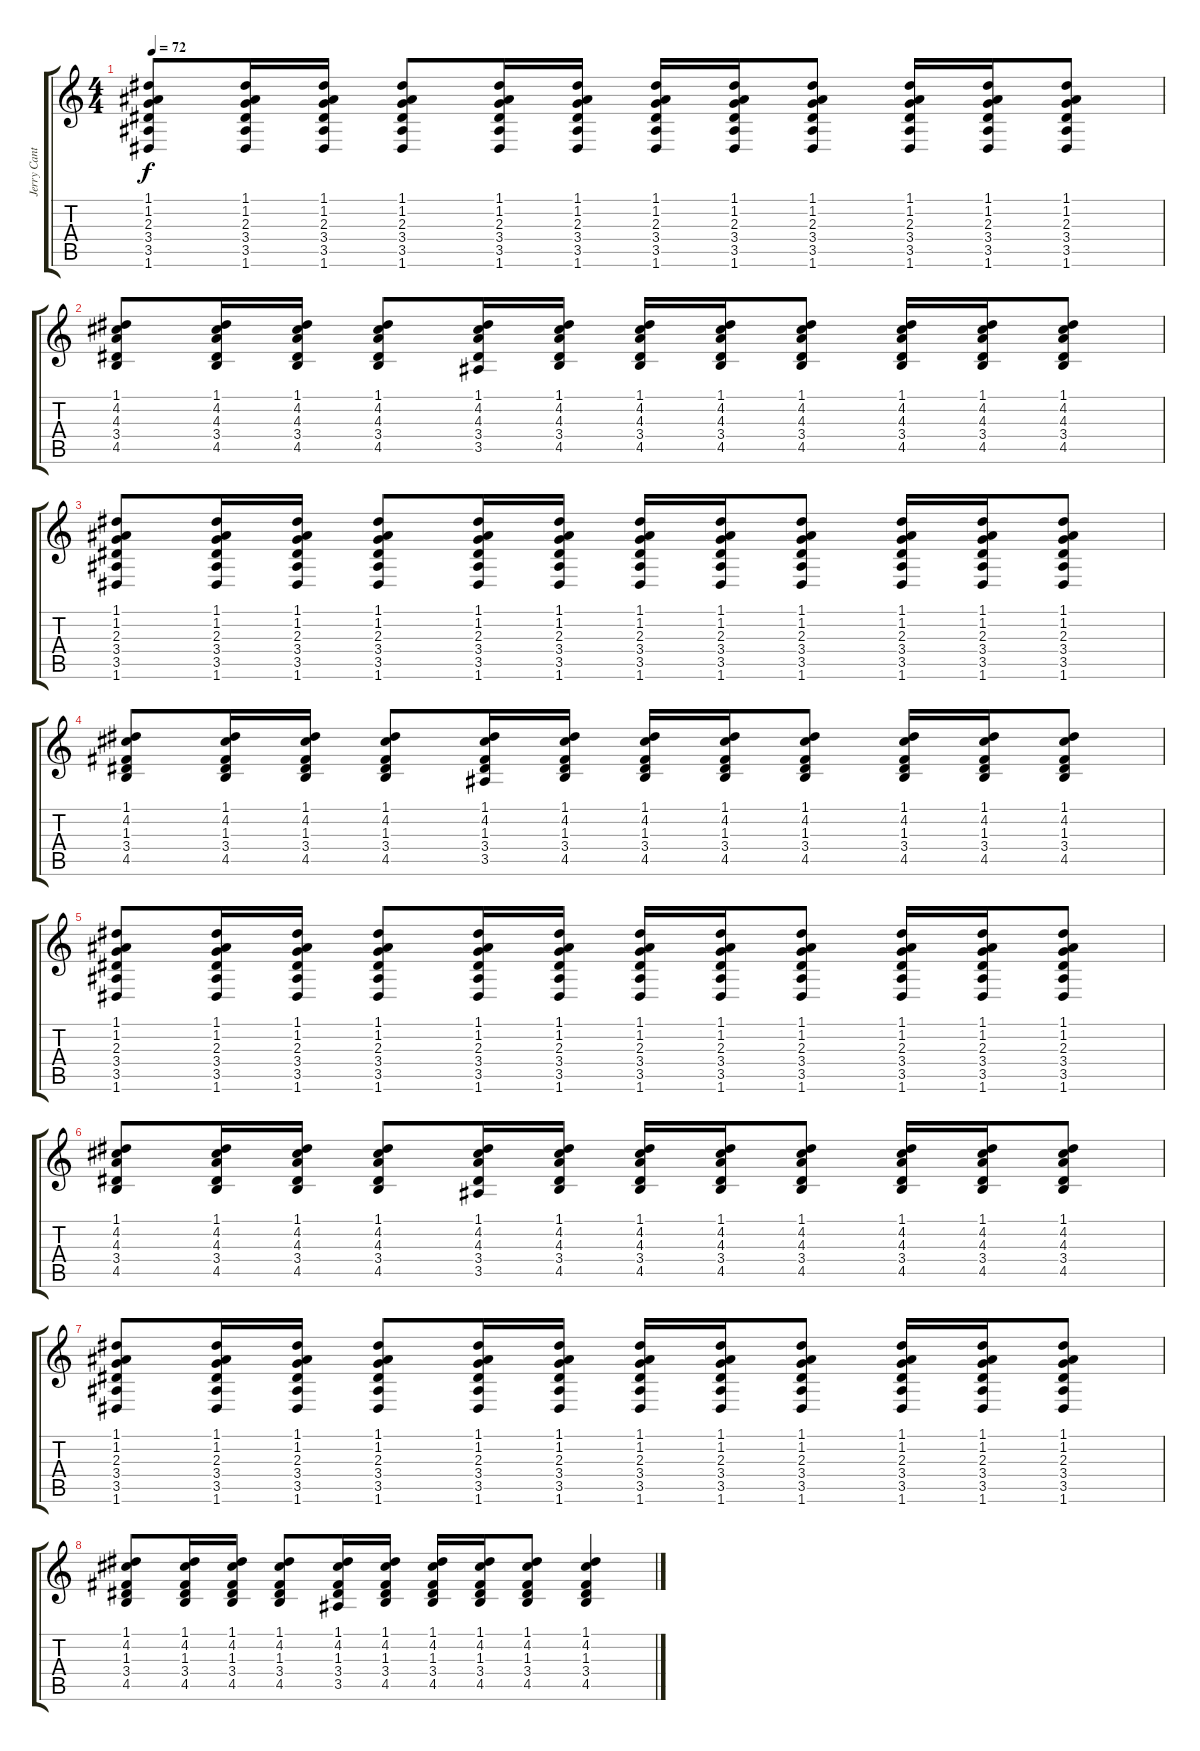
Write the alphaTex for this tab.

\track ("Jerry Cantrell - Guitar 3 - Acoustic" "Jerry Cant") {instrument acousticguitarnylon}
\staff {score tabs}
\tuning (D4 A3 F3 C3 G2 D2) {hide}
\ts (4 4)
\tempo 72
\clef g2
\ks c
(1.1 1.2 2.3 3.4 3.5 1.6).8{dy f} (1.1 1.2 2.3 3.4 3.5 1.6).16 (1.1 1.2 2.3 3.4 3.5 1.6).16 (1.1 1.2 2.3 3.4 3.5 1.6).8 (1.1 1.2 2.3 3.4 3.5 1.6).16 (1.1 1.2 2.3 3.4 3.5 1.6).16 (1.1 1.2 2.3 3.4 3.5 1.6).16 (1.1 1.2 2.3 3.4 3.5 1.6).16 (1.1 1.2 2.3 3.4 3.5 1.6).8 (1.1 1.2 2.3 3.4 3.5 1.6).16 (1.1 1.2 2.3 3.4 3.5 1.6).16 (1.1 1.2 2.3 3.4 3.5 1.6).8 |
(1.1 4.2 4.3 3.4 4.5).8 (1.1 4.2 4.3 3.4 4.5).16 (1.1 4.2 4.3 3.4 4.5).16 (1.1 4.2 4.3 3.4 4.5).8 (1.1 4.2 4.3 3.4 3.5).16 (1.1 4.2 4.3 3.4 4.5).16 (1.1 4.2 4.3 3.4 4.5).16 (1.1 4.2 4.3 3.4 4.5).16 (1.1 4.2 4.3 3.4 4.5).8 (1.1 4.2 4.3 3.4 4.5).16 (1.1 4.2 4.3 3.4 4.5).16 (1.1 4.2 4.3 3.4 4.5).8 |
(1.1 1.2 2.3 3.4 3.5 1.6).8 (1.1 1.2 2.3 3.4 3.5 1.6).16 (1.1 1.2 2.3 3.4 3.5 1.6).16 (1.1 1.2 2.3 3.4 3.5 1.6).8 (1.1 1.2 2.3 3.4 3.5 1.6).16 (1.1 1.2 2.3 3.4 3.5 1.6).16 (1.1 1.2 2.3 3.4 3.5 1.6).16 (1.1 1.2 2.3 3.4 3.5 1.6).16 (1.1 1.2 2.3 3.4 3.5 1.6).8 (1.1 1.2 2.3 3.4 3.5 1.6).16 (1.1 1.2 2.3 3.4 3.5 1.6).16 (1.1 1.2 2.3 3.4 3.5 1.6).8 |
(1.1 4.2 1.3 3.4 4.5).8 (1.1 4.2 1.3 3.4 4.5).16 (1.1 4.2 1.3 3.4 4.5).16 (1.1 4.2 1.3 3.4 4.5).8 (1.1 4.2 1.3 3.4 3.5).16 (1.1 4.2 1.3 3.4 4.5).16 (1.1 4.2 1.3 3.4 4.5).16 (1.1 4.2 1.3 3.4 4.5).16 (1.1 4.2 1.3 3.4 4.5).8 (1.1 4.2 1.3 3.4 4.5).16 (1.1 4.2 1.3 3.4 4.5).16 (1.1 4.2 1.3 3.4 4.5).8 |
(1.1 1.2 2.3 3.4 3.5 1.6).8 (1.1 1.2 2.3 3.4 3.5 1.6).16 (1.1 1.2 2.3 3.4 3.5 1.6).16 (1.1 1.2 2.3 3.4 3.5 1.6).8 (1.1 1.2 2.3 3.4 3.5 1.6).16 (1.1 1.2 2.3 3.4 3.5 1.6).16 (1.1 1.2 2.3 3.4 3.5 1.6).16 (1.1 1.2 2.3 3.4 3.5 1.6).16 (1.1 1.2 2.3 3.4 3.5 1.6).8 (1.1 1.2 2.3 3.4 3.5 1.6).16 (1.1 1.2 2.3 3.4 3.5 1.6).16 (1.1 1.2 2.3 3.4 3.5 1.6).8 |
(1.1 4.2 4.3 3.4 4.5).8 (1.1 4.2 4.3 3.4 4.5).16 (1.1 4.2 4.3 3.4 4.5).16 (1.1 4.2 4.3 3.4 4.5).8 (1.1 4.2 4.3 3.4 3.5).16 (1.1 4.2 4.3 3.4 4.5).16 (1.1 4.2 4.3 3.4 4.5).16 (1.1 4.2 4.3 3.4 4.5).16 (1.1 4.2 4.3 3.4 4.5).8 (1.1 4.2 4.3 3.4 4.5).16 (1.1 4.2 4.3 3.4 4.5).16 (1.1 4.2 4.3 3.4 4.5).8 |
(1.1 1.2 2.3 3.4 3.5 1.6).8 (1.1 1.2 2.3 3.4 3.5 1.6).16 (1.1 1.2 2.3 3.4 3.5 1.6).16 (1.1 1.2 2.3 3.4 3.5 1.6).8 (1.1 1.2 2.3 3.4 3.5 1.6).16 (1.1 1.2 2.3 3.4 3.5 1.6).16 (1.1 1.2 2.3 3.4 3.5 1.6).16 (1.1 1.2 2.3 3.4 3.5 1.6).16 (1.1 1.2 2.3 3.4 3.5 1.6).8 (1.1 1.2 2.3 3.4 3.5 1.6).16 (1.1 1.2 2.3 3.4 3.5 1.6).16 (1.1 1.2 2.3 3.4 3.5 1.6).8 |
(1.1 4.2 1.3 3.4 4.5).8 (1.1 4.2 1.3 3.4 4.5).16 (1.1 4.2 1.3 3.4 4.5).16 (1.1 4.2 1.3 3.4 4.5).8 (1.1 4.2 1.3 3.4 3.5).16 (1.1 4.2 1.3 3.4 4.5).16 (1.1 4.2 1.3 3.4 4.5).16 (1.1 4.2 1.3 3.4 4.5).16 (1.1 4.2 1.3 3.4 4.5).8 (1.1 4.2 1.3 3.4 4.5).4
